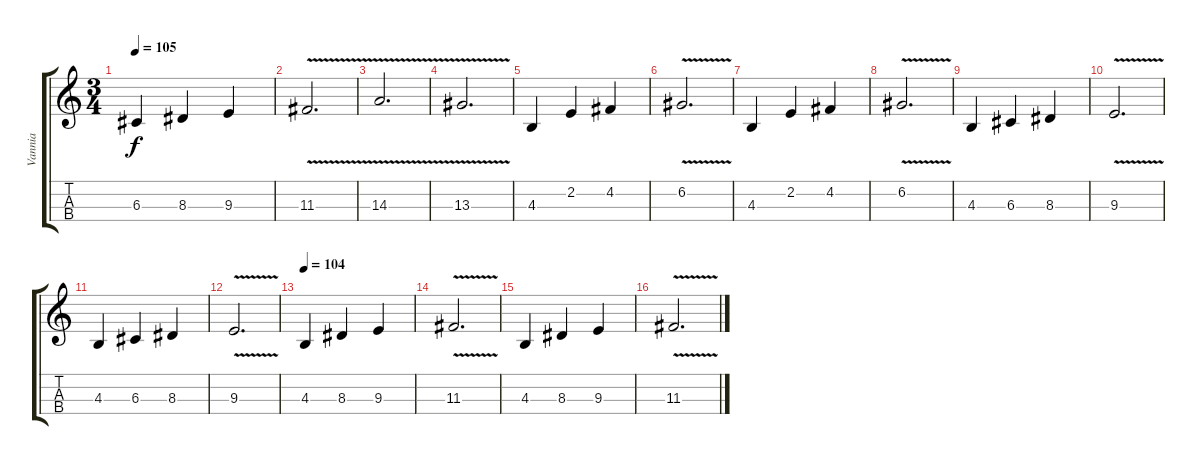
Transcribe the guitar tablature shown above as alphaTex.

\track ("Vannia" "Vannia") {instrument viola}
\staff {score tabs}
\tuning (A4 D4 G3 C3) {hide}
\ts (3 4)
\tempo 105
\clef g2
\ks c
6.3.4{dy f} 8.3.4 9.3.4 |
11.3{v}.2{d} |
14.3{v}.2{d} |
13.3{v}.2{d} |
4.3.4 2.2.4 4.2.4 |
6.2{v}.2{d} |
4.3.4 2.2.4 4.2.4 |
6.2{v}.2{d} |
4.3.4 6.3.4 8.3.4 |
9.3{v}.2{d} |
4.3.4 6.3.4 8.3.4 |
9.3{v}.2{d} |
\tempo 104
4.3.4 8.3.4 9.3.4 |
11.3{v}.2{d} |
4.3.4 8.3.4 9.3.4 |
11.3{v}.2{d}
